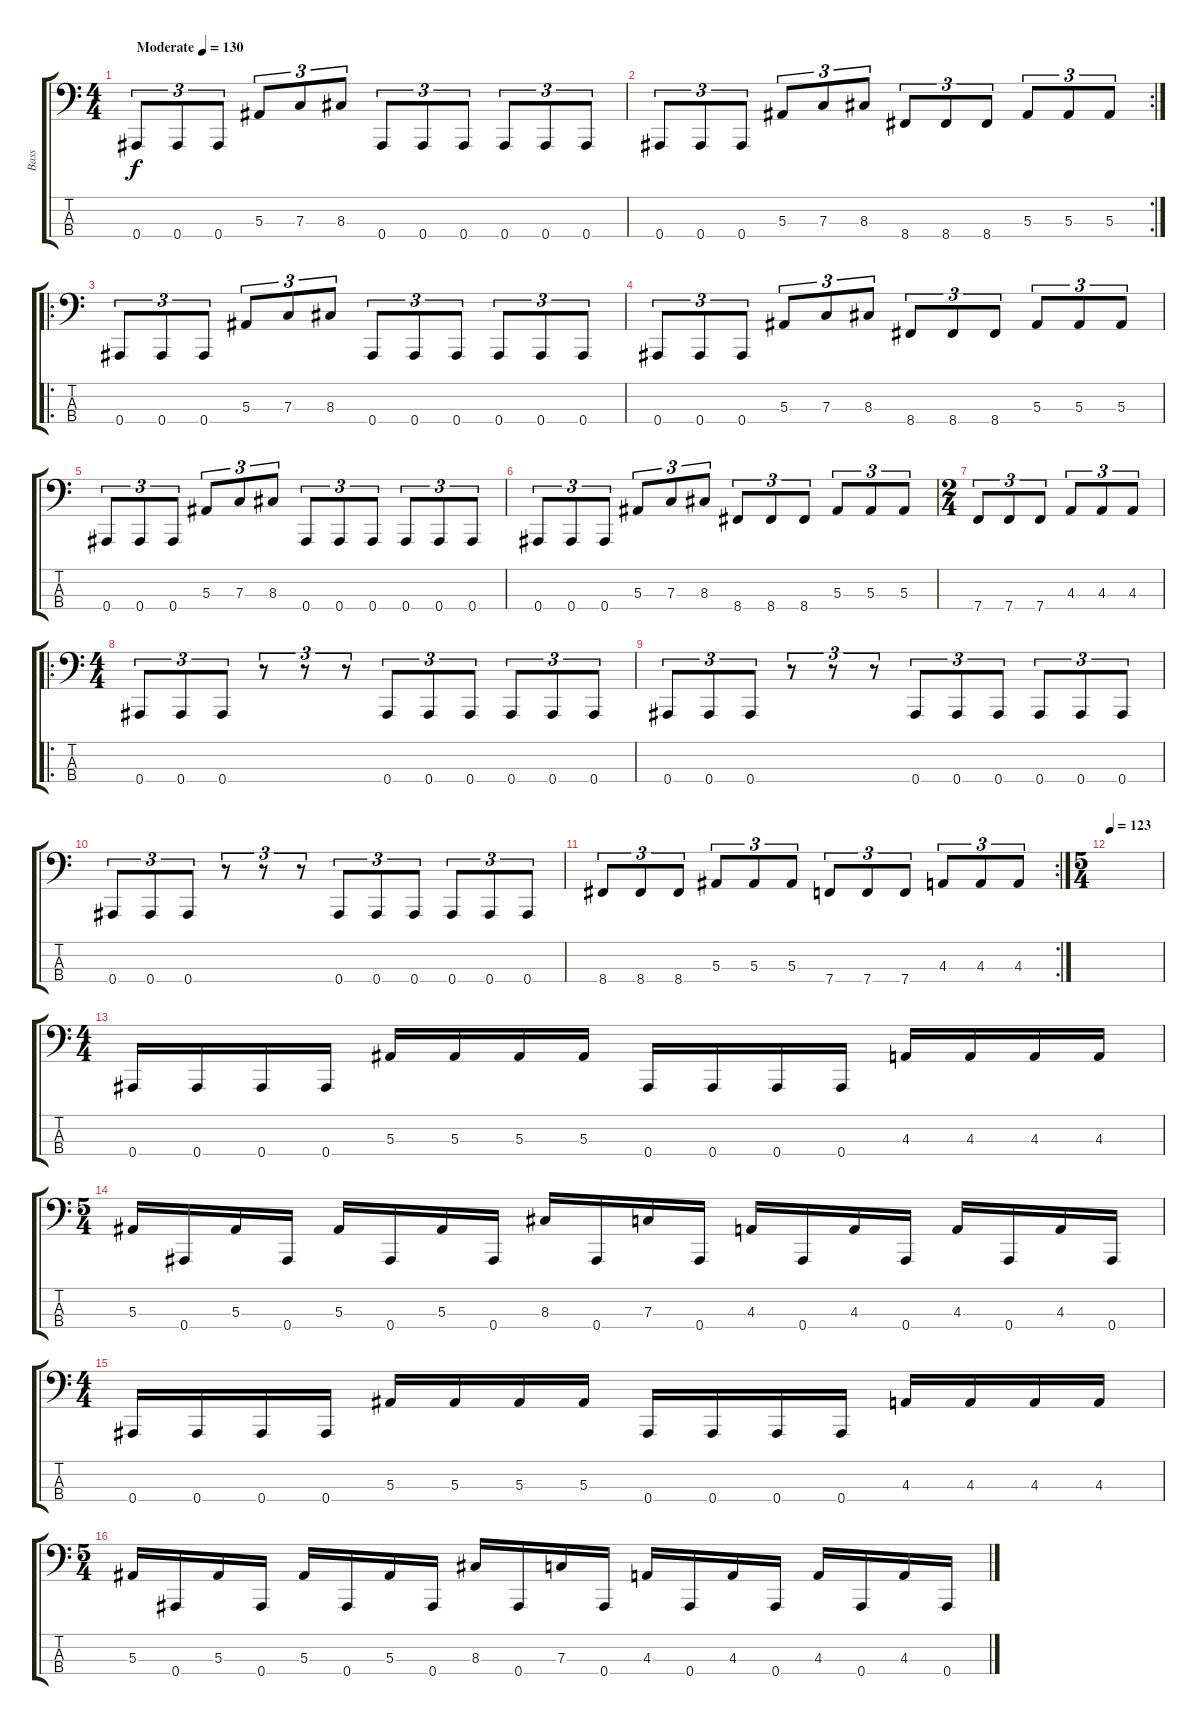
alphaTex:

\track ("Bass" "Bass") {instrument slapbass2}
\staff {score tabs}
\tuning (Eb2 Bb1 F1 Bb0) {hide}
\ts (4 4)
\tempo (130 "Moderate")
\clef f4
\ks c
0.4.8{tu (3 2) dy f instrument slapbass2} 0.4.8{tu (3 2)} 0.4.8{tu (3 2)} 5.3.8{tu (3 2)} 7.3.8{tu (3 2)} 8.3.8{tu (3 2)} 0.4.8{tu (3 2)} 0.4.8{tu (3 2)} 0.4.8{tu (3 2)} 0.4.8{tu (3 2)} 0.4.8{tu (3 2)} 0.4.8{tu (3 2)} |
\rc 2
0.4.8{tu (3 2)} 0.4.8{tu (3 2)} 0.4.8{tu (3 2)} 5.3.8{tu (3 2)} 7.3.8{tu (3 2)} 8.3.8{tu (3 2)} 8.4.8{tu (3 2)} 8.4.8{tu (3 2)} 8.4.8{tu (3 2)} 5.3.8{tu (3 2)} 5.3.8{tu (3 2)} 5.3.8{tu (3 2)} |
\ro
0.4.8{tu (3 2)} 0.4.8{tu (3 2)} 0.4.8{tu (3 2)} 5.3.8{tu (3 2)} 7.3.8{tu (3 2)} 8.3.8{tu (3 2)} 0.4.8{tu (3 2)} 0.4.8{tu (3 2)} 0.4.8{tu (3 2)} 0.4.8{tu (3 2)} 0.4.8{tu (3 2)} 0.4.8{tu (3 2)} |
0.4.8{tu (3 2)} 0.4.8{tu (3 2)} 0.4.8{tu (3 2)} 5.3.8{tu (3 2)} 7.3.8{tu (3 2)} 8.3.8{tu (3 2)} 8.4.8{tu (3 2)} 8.4.8{tu (3 2)} 8.4.8{tu (3 2)} 5.3.8{tu (3 2)} 5.3.8{tu (3 2)} 5.3.8{tu (3 2)} |
0.4.8{tu (3 2)} 0.4.8{tu (3 2)} 0.4.8{tu (3 2)} 5.3.8{tu (3 2)} 7.3.8{tu (3 2)} 8.3.8{tu (3 2)} 0.4.8{tu (3 2)} 0.4.8{tu (3 2)} 0.4.8{tu (3 2)} 0.4.8{tu (3 2)} 0.4.8{tu (3 2)} 0.4.8{tu (3 2)} |
0.4.8{tu (3 2)} 0.4.8{tu (3 2)} 0.4.8{tu (3 2)} 5.3.8{tu (3 2)} 7.3.8{tu (3 2)} 8.3.8{tu (3 2)} 8.4.8{tu (3 2)} 8.4.8{tu (3 2)} 8.4.8{tu (3 2)} 5.3.8{tu (3 2)} 5.3.8{tu (3 2)} 5.3.8{tu (3 2)} |
\ts (2 4)
7.4.8{tu (3 2)} 7.4.8{tu (3 2)} 7.4.8{tu (3 2)} 4.3.8{tu (3 2)} 4.3.8{tu (3 2)} 4.3.8{tu (3 2)} |
\ro
\ts (4 4)
0.4.8{tu (3 2)} 0.4.8{tu (3 2)} 0.4.8{tu (3 2)} r.8{tu (3 2)} r.8{tu (3 2)} r.8{tu (3 2)} 0.4.8{tu (3 2)} 0.4.8{tu (3 2)} 0.4.8{tu (3 2)} 0.4.8{tu (3 2)} 0.4.8{tu (3 2)} 0.4.8{tu (3 2)} |
0.4.8{tu (3 2)} 0.4.8{tu (3 2)} 0.4.8{tu (3 2)} r.8{tu (3 2)} r.8{tu (3 2)} r.8{tu (3 2)} 0.4.8{tu (3 2)} 0.4.8{tu (3 2)} 0.4.8{tu (3 2)} 0.4.8{tu (3 2)} 0.4.8{tu (3 2)} 0.4.8{tu (3 2)} |
0.4.8{tu (3 2)} 0.4.8{tu (3 2)} 0.4.8{tu (3 2)} r.8{tu (3 2)} r.8{tu (3 2)} r.8{tu (3 2)} 0.4.8{tu (3 2)} 0.4.8{tu (3 2)} 0.4.8{tu (3 2)} 0.4.8{tu (3 2)} 0.4.8{tu (3 2)} 0.4.8{tu (3 2)} |
\rc 2
8.4.8{tu (3 2)} 8.4.8{tu (3 2)} 8.4.8{tu (3 2)} 5.3.8{tu (3 2)} 5.3.8{tu (3 2)} 5.3.8{tu (3 2)} 7.4.8{tu (3 2)} 7.4.8{tu (3 2)} 7.4.8{tu (3 2)} 4.3.8{tu (3 2)} 4.3.8{tu (3 2)} 4.3.8{tu (3 2)} |
\ts (5 4)
\tempo 123
|
\ts (4 4)
0.4.16 0.4.16 0.4.16 0.4.16 5.3.16 5.3.16 5.3.16 5.3.16 0.4.16 0.4.16 0.4.16 0.4.16 4.3.16 4.3.16 4.3.16 4.3.16 |
\ts (5 4)
5.3.16 0.4.16 5.3.16 0.4.16 5.3.16 0.4.16 5.3.16 0.4.16 8.3.16 0.4.16 7.3.16 0.4.16 4.3.16 0.4.16 4.3.16 0.4.16 4.3.16 0.4.16 4.3.16 0.4.16 |
\ts (4 4)
0.4.16 0.4.16 0.4.16 0.4.16 5.3.16 5.3.16 5.3.16 5.3.16 0.4.16 0.4.16 0.4.16 0.4.16 4.3.16 4.3.16 4.3.16 4.3.16 |
\ts (5 4)
5.3.16 0.4.16 5.3.16 0.4.16 5.3.16 0.4.16 5.3.16 0.4.16 8.3.16 0.4.16 7.3.16 0.4.16 4.3.16 0.4.16 4.3.16 0.4.16 4.3.16 0.4.16 4.3.16 0.4.16
